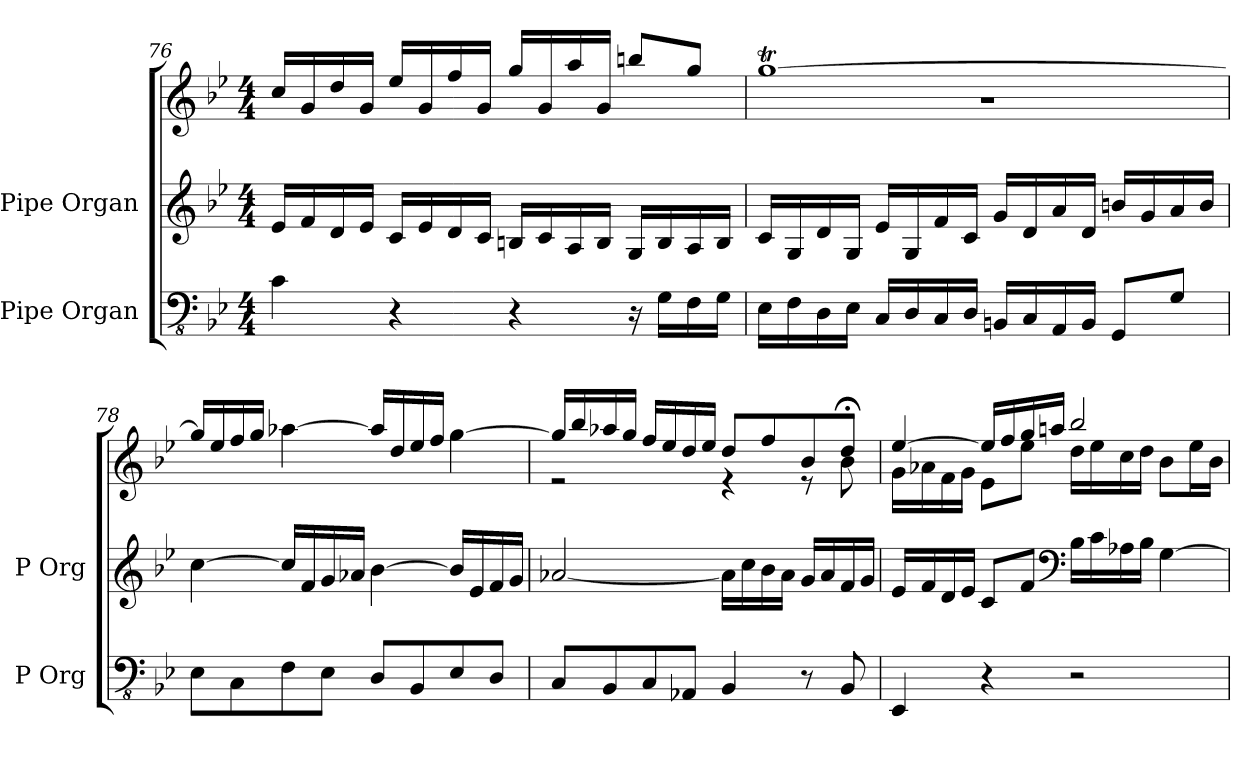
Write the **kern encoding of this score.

**kern	**kern	**kern
*part2	*part1	*part1
*staff3	*staff2	*staff1
*I"Pipe Organ	*I"Pipe Organ	*
*I'P Org	*I'P Org	*
!!LO:LB:g=z
*clefFv4	*clefG2	*clefG2
*k[b-e-]	*k[b-e-]	*k[b-e-]
*M4/4	*M4/4	*M4/4
=76	=76	=76
4C\	16e-/LL	16cc/LL
.	16f/	16g/
.	16d/	16dd/
.	16e-/JJ	16g/JJ
4r	16c/LL	16ee-/LL
.	16e-/	16g/
.	16d/	16ff/
.	16c/JJ	16g/JJ
4r	16Bn/LL	16gg/LL
.	16c/	16g/
.	16A/	16aa/
.	16B/JJ	16g/JJ
16r	16G/LL	8bbn/L
16GG\LL	16B/	.
16FF\	16A/	8gg/J
16GG\JJ	16B/JJ	.
=77	=77	=77
*	*	*^
16EE-\LL	16c/LL	[1ggT	1r
16FF\	16G/	.	.
16DD\	16d/	.	.
16EE-\JJ	16G/JJ	.	.
16CC/LL	16e-/LL	.	.
16DD/	16G/	.	.
16CC/	16f/	.	.
16DD/JJ	16c/JJ	.	.
16BBBn/LL	16g/LL	.	.
16CC/	16d/	.	.
16AAA/	16a/	.	.
16BBB/JJ	16d/JJ	.	.
8GGG/L	16bn/LL	.	.
.	16g/	.	.
8GG/J	16a/	.	.
.	16b/JJ	.	.
*	*	*v	*v
=78	=78	=78
8EE-\L	[4cc\	16gg/LL]
.	.	16ee-/
8CC\	.	16ff/
.	.	16gg/JJ
8FF\	16cc/LL]	[4aa-X\
.	16f/	.
8EE-\J	16g/	.
.	16a-X/JJ	.
8DD/L	[4b-\	16aa-/LL]
.	.	16dd/
8BBB-/	.	16ee-/
.	.	16ff/JJ
8EE-/	16b-/LL]	[4gg\
.	16e-/	.
8DD/J	16f/	.
.	16g/JJ	.
!!LO:LB:g=z
=79	=79	=79
*	*	*^
8CC/L	[2a-X/	16gg/LL]	2r
.	.	16bb-/	.
8BBB-/	.	16aa-X/	.
.	.	16gg/JJ	.
8CC/	.	16ff/LL	.
.	.	16ee-/	.
8AAA-X/J	.	16dd/	.
.	.	16ee-/JJ	.
4BBB-/	16a-\LL]	8dd/L	4r
.	16cc\	.	.
.	16b-\	8ff/	.
.	16a-\JJ	.	.
8r	16g/LL	8b-/	8r
.	16a-/	.	.
8BBB-/	16f/	8dd;</J	8b-\
.	16g/JJ	.	.
=80	=80	=80	=80
4EEE-/	16e-/LL	[4ee-/	16g\LL
.	16f/	.	16a-X\
.	16d/	.	16f\
.	16e-/JJ	.	16g\JJ
4r	8c/L	16ee-/LL]	8e-\L
.	.	16ff/	.
.	8f/J	16gg/	8ee-\J
.	.	16aan/JJ	.
*	*clefF4	*	*
2r	16B-\LL	2bb-/	16dd\LL
.	16c\	.	16ee-\
.	16A-X\	.	16cc\
.	16B-\JJ	.	16dd\JJ
.	[4G\	.	8b-\L
.	.	.	16ee-\L
.	.	.	16b-\JJ
*	*	*v	*v
=	=	=
*-	*-	*-
